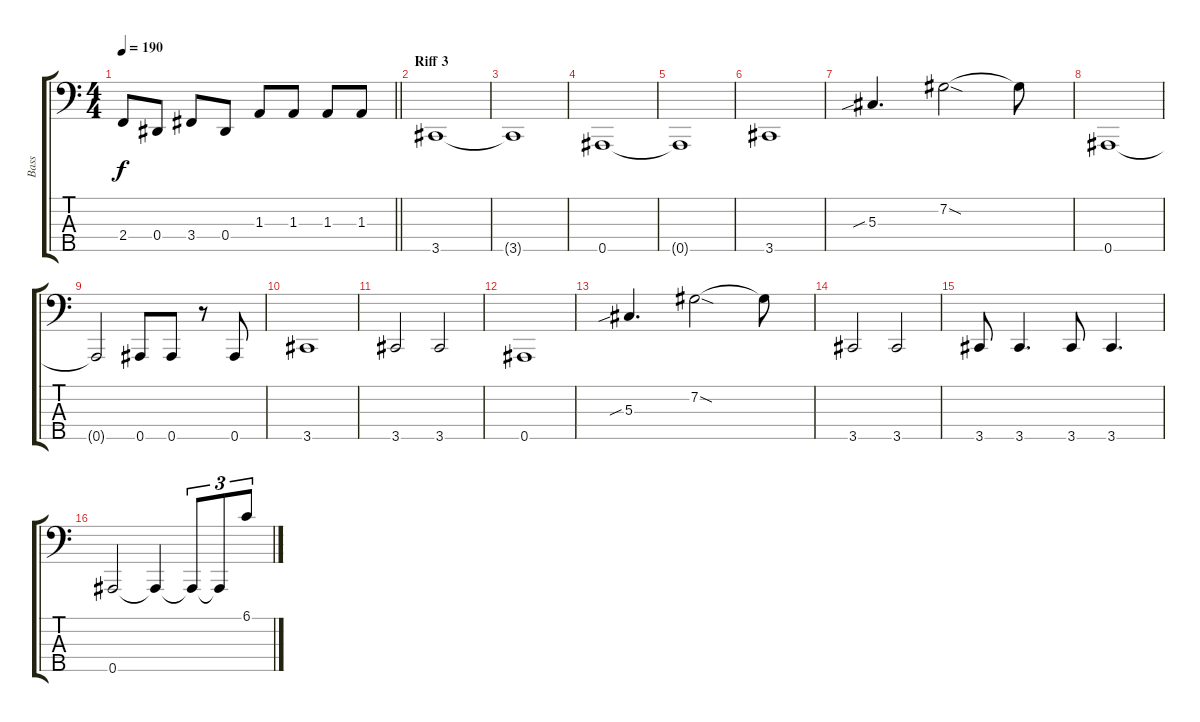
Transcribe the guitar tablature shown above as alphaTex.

\track ("Bass" "Bass") {instrument electricbassfinger}
\staff {score tabs}
\tuning (Gb2 Db2 Ab1 Eb1 Bb0) {hide}
\ts (4 4)
\tempo 190
\clef f4
\barLineRight lightlight
\ks c
2.4.8{dy f} 0.4.8 3.4.8 0.4.8 1.3.8 1.3.8 1.3.8 1.3.8 |
\section ("" "Riff 3")
3.5.1 |
3.5{t}.1 |
0.5.1 |
0.5{t}.1 |
3.5.1 |
5.3{sib}.4{d} 7.2{sod}.2 7.2{t}.8 |
0.5.1 |
0.5{t}.2 0.5.8 0.5.8 r.8 0.5.8 |
3.5.1 |
3.5.2 3.5.2 |
0.5.1 |
5.3{sib}.4{d} 7.2{sod}.2 7.2{t}.8 |
3.5.2 3.5.2 |
3.5.8 3.5.4{d} 3.5.8 3.5.4{d} |
0.5.2 0.5{t}.4 0.5{t}.8{tu (3 2)} 0.5{t}.8{tu (3 2)} 6.1.8{tu (3 2)}
